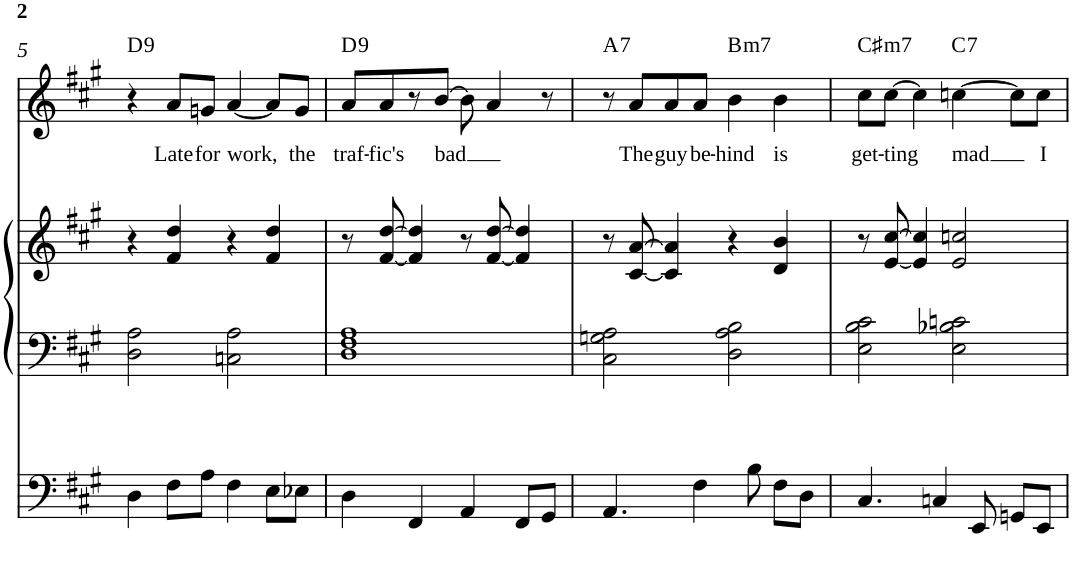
**kern	**kern	**kern	**kern	**text	**harte
*part3	*part2	*part2	*part1	*part1	*part1
*staff4	*staff3	*staff2	*staff1	*staff1	*
*I"Bass	*I"Piano	*	*I"Vocal	*	*
!!LO:PB:g=z
*clefF4	*clefF4	*clefG2	*clefG2	*	*
*Trd7c12	*	*	*	*	*
*k[f#c#g#]	*k[f#c#g#]	*k[f#c#g#]	*k[f#c#g#]	*	*
*A:	*A:	*A:	*A:	*	*
*M4/4	*M4/4	*M4/4	*M4/4	*	*
=5	=5	=5	=5	=5	=5
!	!	!	!	!	!LO:H:kt=9
4D\	2D\ 2A\	4r	4r	.	D:9
!	!	!	!	!LO:LY:b	!
8F#\L	.	4f#/ 4dd/	8a/L	Late	.
!	!	!	!	!LO:LY:b	!
8A\J	.	.	8gn/J	for	.
!	!	!	!	!LO:LY:b	!
4F#\	2Cn\ 2A\	4r	[4a/	work,	.
8E\L	.	4f#/ 4dd/	8a/L]	.	.
!	!	!	!	!LO:LY:b	!
8E-X\J	.	.	8g/J	the	.
=6	=6	=6	=6	=6	=6
!	!	!	!	!LO:LY:b	!LO:H:kt=9
4D\	1D 1F# 1A	8r	8a/L	traf-	D:9
!	!	!	!	!LO:LY:b	!
.	.	[8f#/ [8dd/	8a/	-fic's	.
4FF#/	.	4f#/] 4dd/]	8r	.	.
!	!	!	!	!LO:LY:b	!
.	.	.	[8b/J	bad	.
4AA/	.	8r	8b\]	.	.
.	.	[8f#/ [8dd/	4a/	.	.
8FF#/L	.	4f#/] 4dd/]	.	.	.
8GG#/J	.	.	8r	.	.
=7	=7	=7	=7	=7	=7
!	!	!	!	!	!LO:H:kt=7
4.AA/	2C#\ 2Gn\ 2A\	8r	8r	.	A:7
!	!	!	!	!LO:LY:b	!
.	.	[8c#/ [8a/	8a/L	The	.
!	!	!	!	!LO:LY:b	!
.	.	4c#/] 4a/]	8a/	guy	.
!	!	!	!	!LO:LY:b	!
4F#\	.	.	8a/J	be-	.
!	!	!	!	!LO:LY:b	!LO:H:kt=m7
.	2D\ 2A\ 2B\	4r	4b\	-hind	B:min7
8B\	.	.	.	.	.
!	!	!	!	!LO:LY:b	!
8F#\L	.	4d/ 4b/	4b\	is	.
8D\J	.	.	.	.	.
=8	=8	=8	=8	=8	=8
!	!	!	!	!LO:LY:b	!LO:H:kt=m7
4.C#/	2E\ 2B\ 2c#\	8r	8cc#\L	get-	C#:min7
!	!	!	!	!LO:LY:b	!
.	.	[8e/ [8cc#/	[8cc#\J	-ting	.
.	.	4e/] 4cc#/]	4cc#\]	.	.
4Cn/	.	.	.	.	.
!	!	!	!	!LO:LY:b	!LO:H:kt=7
.	2E\ 2B-X\ 2cn\	2e/ 2ccn/	[4ccn\	mad	C:7
8EE/	.	.	.	.	.
8GGn/L	.	.	8cc\L]	.	.
!	!	!	!	!LO:LY:b	!
8EE/J	.	.	8cc\J	I	.
=	=	=	=	=	=
*-	*-	*-	*-	*-	*-
